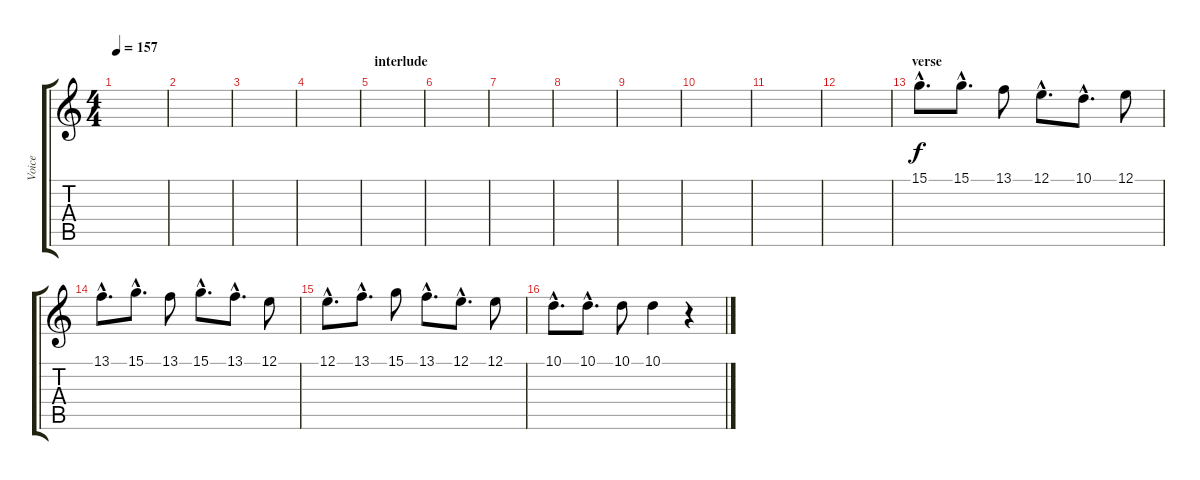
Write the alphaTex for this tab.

\track ("Voice" "Voice") {instrument choiraahs}
\staff {score tabs}
\tuning (E4 B3 G3 D3 A2 E2) {hide}
\ts (4 4)
\tempo 157
\clef g2
\ks c
|
|
|
|
\section ("" "interlude")
|
|
|
|
|
|
|
|
\section ("" "verse")
15.1{hac}.8{d} 15.1{hac}.8{d} 13.1.8 12.1{hac}.8{d} 10.1{hac}.8{d} 12.1.8 |
13.1{hac}.8{d} 15.1{hac}.8{d} 13.1.8 15.1{hac}.8{d} 13.1{hac}.8{d} 12.1.8 |
12.1{hac}.8{d} 13.1{hac}.8{d} 15.1.8 13.1{hac}.8{d} 12.1{hac}.8{d} 12.1.8 |
10.1{hac}.8{d} 10.1{hac}.8{d} 10.1.8 10.1.4 r.4
